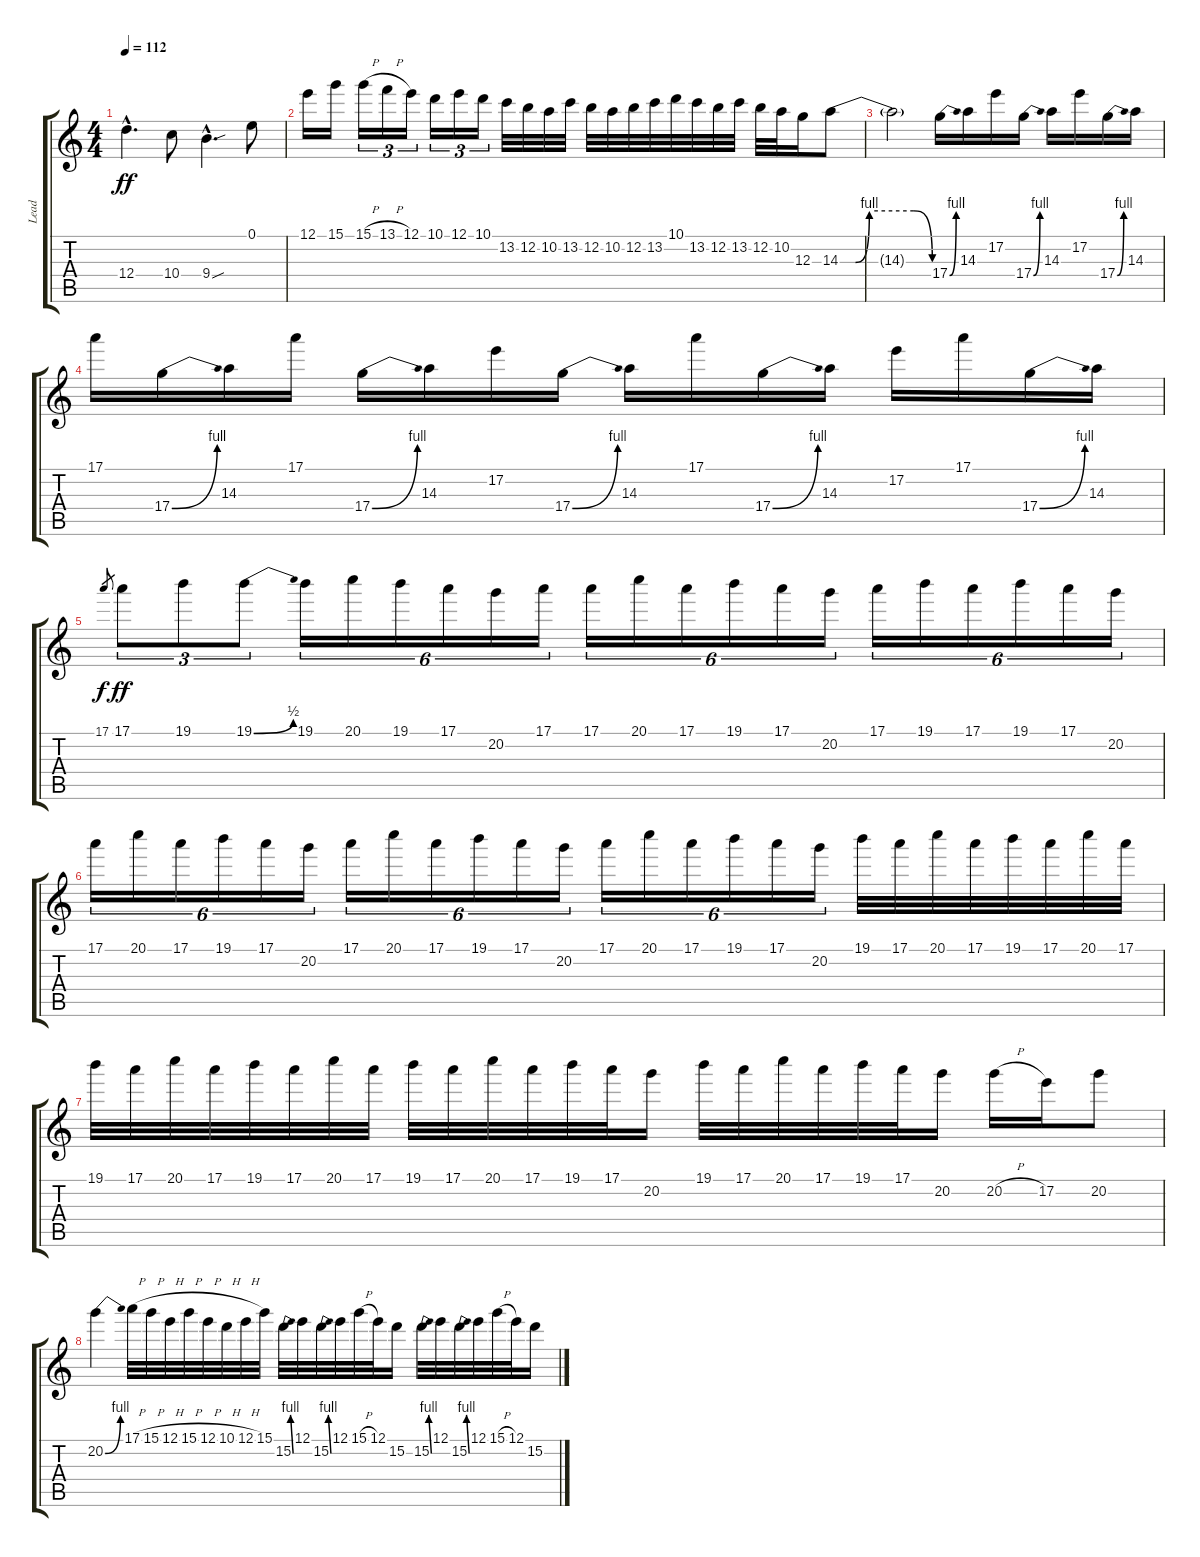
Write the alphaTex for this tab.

\track ("Lead" "Lead") {instrument overdrivenguitar}
\staff {score tabs}
\tuning (E4 B3 G3 D3 A2 E2) {hide}
\ts (4 4)
\tempo 112
\clef g2
\ks c
12.4{hac}.4{d dy ff} 10.4.8 9.4{sou hac}.4{d} 0.1.8 |
12.1.16 15.1.16 15.1{h}.16{tu (3 2)} 13.1{h}.16{tu (3 2)} 12.1.16{tu (3 2)} 10.1.16{tu (3 2)} 12.1.16{tu (3 2)} 10.1.16{tu (3 2)} 13.2.32 12.2.32 10.2.32 13.2.32 12.2.32 10.2.32 12.2.32 13.2.32 10.1.32 13.2.32 12.2.32 13.2.32 12.2.32 10.2.32 12.3.16 14.3{be (custom 0 0 10 0 19 4 48 4 60 0)}.8 |
14.3{t}.2 17.4{be (bend 0 0 60 4)}.16 14.3.16 17.2.16 17.4{be (bend 0 0 60 4)}.16 14.3.16 17.2.16 17.4{be (bend 0 0 60 4)}.16 14.3.16 |
17.1.16 17.4{be (bend 0 0 60 4)}.16 14.3.16 17.1.16 17.4{be (bend 0 0 60 4)}.16 14.3.16 17.2.16 17.4{be (bend 0 0 60 4)}.16 14.3.16 17.1.16 17.4{be (bend 0 0 60 4)}.16 14.3.16 17.2.16 17.1.16 17.4{be (bend 0 0 60 4)}.16 14.3.16 |
17.1.8{gr dy f} 17.1.8{tu (3 2) dy ff} 19.1.8{tu (3 2)} 19.1{be (bend 0 0 60 2)}.8{tu (3 2)} 19.1.16{tu (6 4)} 20.1.16{tu (6 4)} 19.1.16{tu (6 4)} 17.1.16{tu (6 4)} 20.2.16{tu (6 4)} 17.1.16{tu (6 4)} 17.1.16{tu (6 4)} 20.1.16{tu (6 4)} 17.1.16{tu (6 4)} 19.1.16{tu (6 4)} 17.1.16{tu (6 4)} 20.2.16{tu (6 4)} 17.1.16{tu (6 4)} 19.1.16{tu (6 4)} 17.1.16{tu (6 4)} 19.1.16{tu (6 4)} 17.1.16{tu (6 4)} 20.2.16{tu (6 4)} |
17.1.16{tu (6 4)} 20.1.16{tu (6 4)} 17.1.16{tu (6 4)} 19.1.16{tu (6 4)} 17.1.16{tu (6 4)} 20.2.16{tu (6 4)} 17.1.16{tu (6 4)} 20.1.16{tu (6 4)} 17.1.16{tu (6 4)} 19.1.16{tu (6 4)} 17.1.16{tu (6 4)} 20.2.16{tu (6 4)} 17.1.16{tu (6 4)} 20.1.16{tu (6 4)} 17.1.16{tu (6 4)} 19.1.16{tu (6 4)} 17.1.16{tu (6 4)} 20.2.16{tu (6 4)} 19.1.32 17.1.32 20.1.32 17.1.32 19.1.32 17.1.32 20.1.32 17.1.32 |
19.1.32 17.1.32 20.1.32 17.1.32 19.1.32 17.1.32 20.1.32 17.1.32 19.1.32 17.1.32 20.1.32 17.1.32 19.1.32 17.1.32 20.2.16 19.1.32 17.1.32 20.1.32 17.1.32 19.1.32 17.1.32 20.2.16 20.2{h}.16 17.2.16 20.2.8 |
20.2{be (bend 0 0 60 4)}.4 17.1{h}.32 15.1{h}.32 12.1{h}.32 15.1{h}.32 12.1{h}.32 10.1{h}.32 12.1{h}.32 15.1.32 15.2{be (bend 0 0 60 4)}.32 12.1.32 15.2{be (bend 0 0 60 4)}.32 12.1.32 15.1{h}.32 12.1.32 15.2.16 15.2{be (bend 0 0 60 4)}.32 12.1.32 15.2{be (bend 0 0 60 4)}.32 12.1.32 15.1{h}.32 12.1.32 15.2.16
